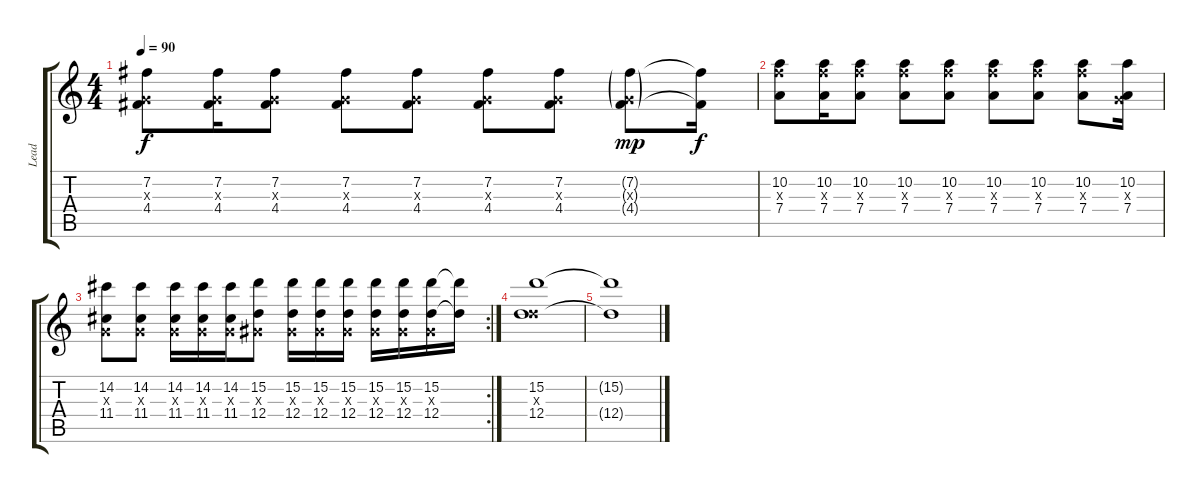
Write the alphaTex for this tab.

\track ("Lead" "Lead") {instrument distortionguitar}
\staff {score tabs}
\tuning (E4 B3 G3 D3 A2 E2) {hide}
\ts (4 4)
\tempo 90
\clef g2
\ks c
(7.2 0.3{x} 4.4).8{dy f} (7.2 0.3{x} 4.4).16 (7.2 0.3{x} 4.4).8 (7.2 0.3{x} 4.4).8 (7.2 0.3{x} 4.4).8 (7.2 0.3{x} 4.4).8 (7.2 0.3{x} 4.4).8 (7.2{g} 0.3{g x} 4.4{g}).8{dy mp} (7.2{t} 4.4{t}).16{dy f} |
(10.2 10.3{x} 7.4).8 (10.2 10.3{x} 7.4).16 (10.2 10.3{x} 7.4).8 (10.2 10.3{x} 7.4).8 (10.2 10.3{x} 7.4).8 (10.2 10.3{x} 7.4).8 (10.2 10.3{x} 7.4).8 (10.2 10.3{x} 7.4).8 (10.2 0.3{x} 7.4).16 |
\rc 2
(14.2 0.3{x} 11.4).8 (14.2 0.3{x} 11.4).8 (14.2 0.3{x} 11.4).16 (14.2 0.3{x} 11.4).16 (14.2 0.3{x} 11.4).16 (15.2 1.3{x} 12.4).8 (15.2 1.3{x} 12.4).16 (15.2 1.3{x} 12.4).16 (15.2 1.3{x} 12.4).16 (15.2 1.3{x} 12.4).16 (15.2 1.3{x} 12.4).16 (15.2 1.3{x} 12.4).16 (15.2{t} 12.4{t}).16 |
(15.2 7.3{x} 12.4).1 |
(15.2{t} 12.4{t}).1
